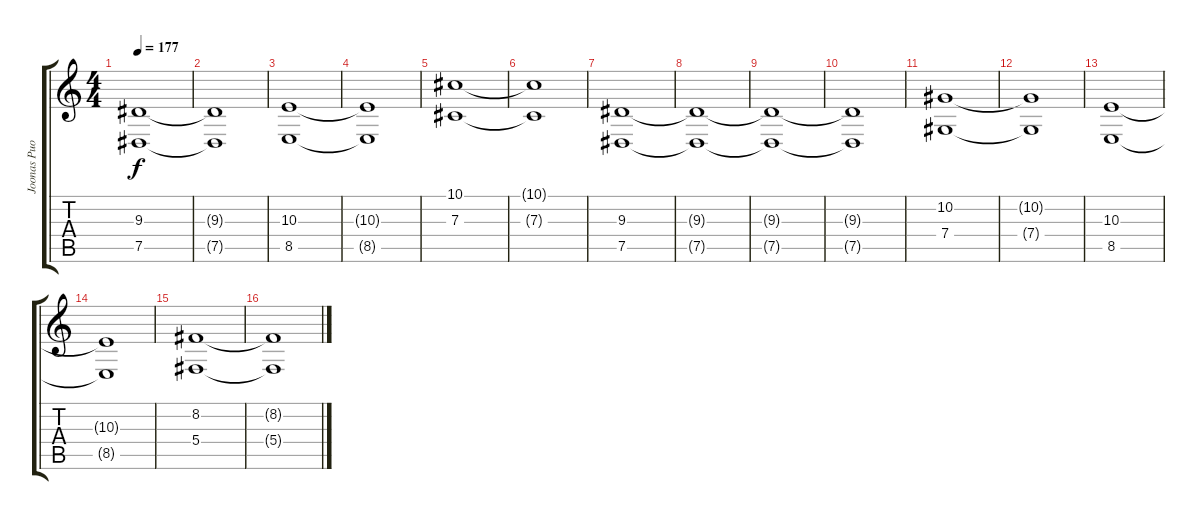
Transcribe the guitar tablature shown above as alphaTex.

\track ("Joonas Puolakka 1" "Joonas Puo") {instrument synthstrings1}
\staff {score tabs}
\tuning (Eb4 Bb3 Gb3 Db3 Ab2 Eb2) {hide}
\ts (4 4)
\tempo 177
\clef g2
\ks c
(9.3 7.5).1{dy f} |
(9.3{t} 7.5{t}).1 |
(10.3 8.5).1 |
(10.3{t} 8.5{t}).1 |
(10.1 7.3).1 |
(10.1{t} 7.3{t}).1 |
(9.3 7.5).1 |
(9.3{t} 7.5{t}).1 |
(9.3{t} 7.5{t}).1 |
(9.3{t} 7.5{t}).1 |
(10.2 7.4).1 |
(10.2{t} 7.4{t}).1 |
(10.3 8.5).1 |
(10.3{t} 8.5{t}).1 |
(8.2 5.4).1 |
(8.2{t} 5.4{t}).1
